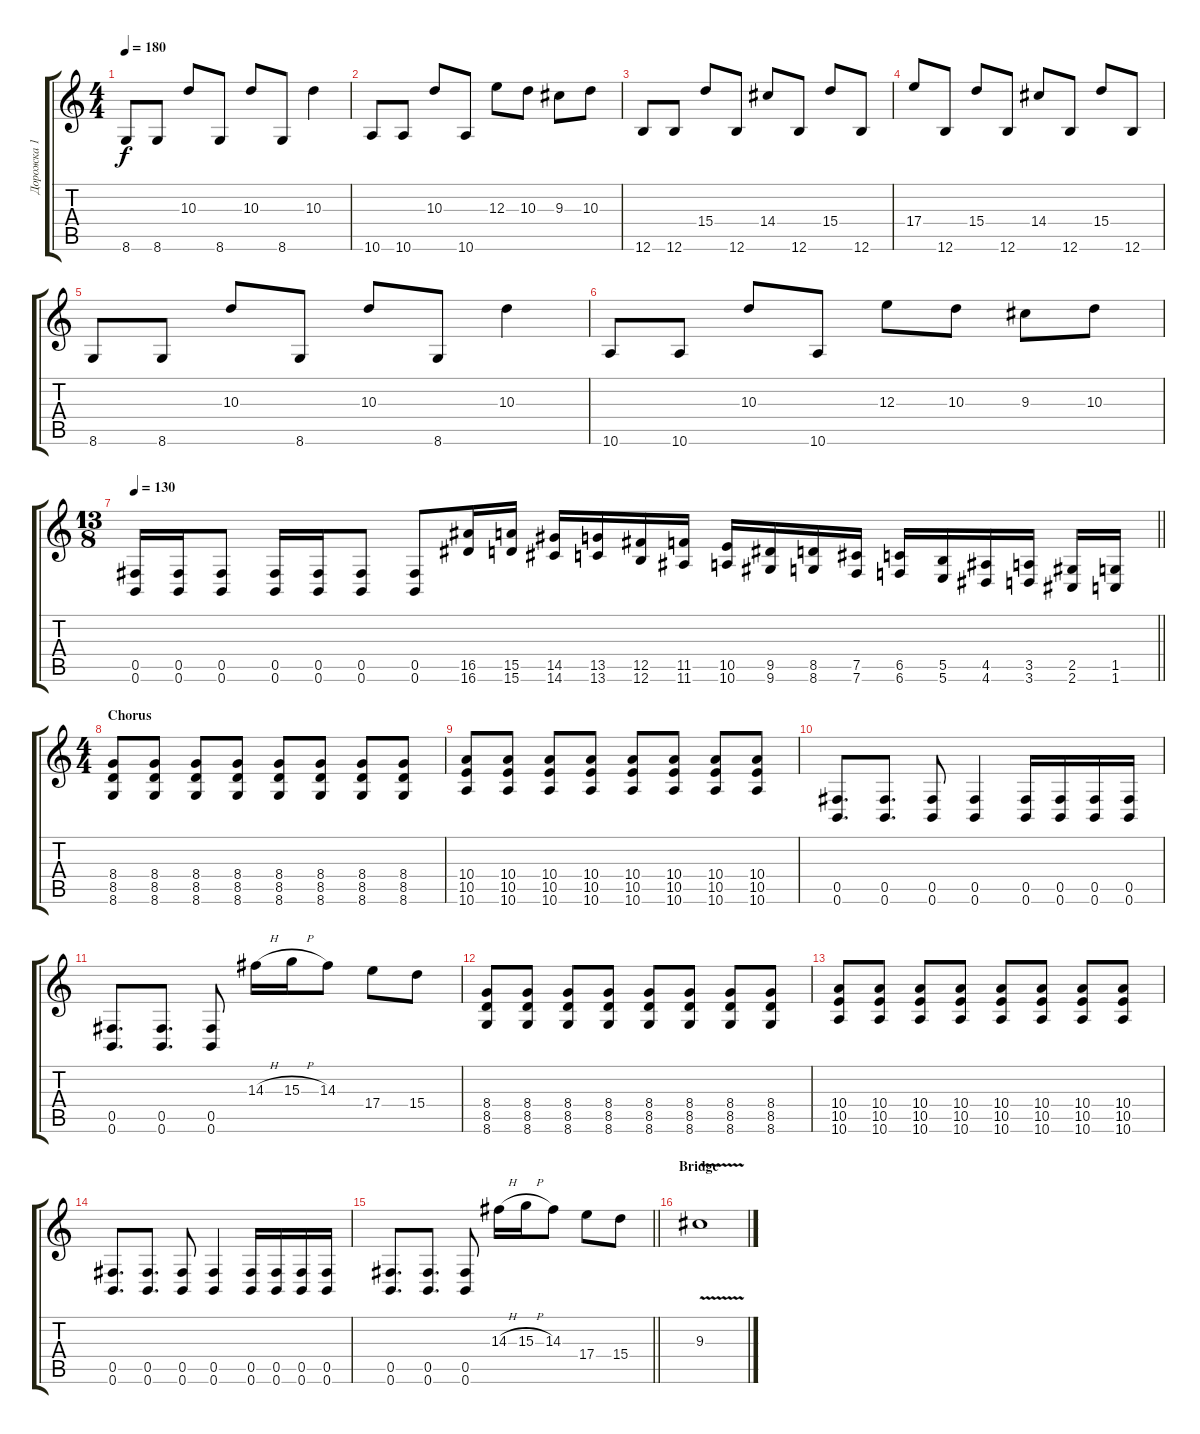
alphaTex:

\track ("Дорожка 1" "Дорожка 1") {instrument distortionguitar}
\staff {score tabs}
\tuning (Db4 Ab3 E3 B2 Gb2 B1) {hide}
\ts (4 4)
\tempo 180
\clef g2
\ks c
8.6.8{dy f} 8.6.8 10.3.8 8.6.8 10.3.8 8.6.8 10.3.4 |
10.6.8 10.6.8 10.3.8 10.6.8 12.3.8 10.3.8 9.3.8 10.3.8 |
12.6.8 12.6.8 15.4.8 12.6.8 14.4.8 12.6.8 15.4.8 12.6.8 |
17.4.8 12.6.8 15.4.8 12.6.8 14.4.8 12.6.8 15.4.8 12.6.8 |
8.6.8 8.6.8 10.3.8 8.6.8 10.3.8 8.6.8 10.3.4 |
10.6.8 10.6.8 10.3.8 10.6.8 12.3.8 10.3.8 9.3.8 10.3.8 |
\ts (13 8)
\tempo 130
\barLineRight lightlight
(0.5 0.6).16 (0.5 0.6).16 (0.5 0.6).8 (0.5 0.6).16 (0.5 0.6).16 (0.5 0.6).8 (0.5 0.6).8 (16.5 16.6).16{instrument guitarfretnoise} (15.5 15.6).16 (14.5 14.6).16 (13.5 13.6).16 (12.5 12.6).16 (11.5 11.6).16 (10.5 10.6).16 (9.5 9.6).16 (8.5 8.6).16 (7.5 7.6).16 (6.5 6.6).16 (5.5 5.6).16 (4.5 4.6).16 (3.5 3.6).16 (2.5 2.6).16 (1.5 1.6).16 |
\ts (4 4)
\section ("" "Chorus")
(8.4 8.5 8.6).8{instrument distortionguitar} (8.4 8.5 8.6).8 (8.4 8.5 8.6).8 (8.4 8.5 8.6).8 (8.4 8.5 8.6).8 (8.4 8.5 8.6).8 (8.4 8.5 8.6).8 (8.4 8.5 8.6).8 |
(10.4 10.5 10.6).8 (10.4 10.5 10.6).8 (10.4 10.5 10.6).8 (10.4 10.5 10.6).8 (10.4 10.5 10.6).8 (10.4 10.5 10.6).8 (10.4 10.5 10.6).8 (10.4 10.5 10.6).8 |
(0.5 0.6).8{d} (0.5 0.6).8{d} (0.5 0.6).8 (0.5 0.6).4 (0.5 0.6).16 (0.5 0.6).16 (0.5 0.6).16 (0.5 0.6).16 |
(0.5 0.6).8{d} (0.5 0.6).8{d} (0.5 0.6).8 14.3{h}.16 15.3{h}.16 14.3.8 17.4.8 15.4.8 |
(8.4 8.5 8.6).8 (8.4 8.5 8.6).8 (8.4 8.5 8.6).8 (8.4 8.5 8.6).8 (8.4 8.5 8.6).8 (8.4 8.5 8.6).8 (8.4 8.5 8.6).8 (8.4 8.5 8.6).8 |
(10.4 10.5 10.6).8 (10.4 10.5 10.6).8 (10.4 10.5 10.6).8 (10.4 10.5 10.6).8 (10.4 10.5 10.6).8 (10.4 10.5 10.6).8 (10.4 10.5 10.6).8 (10.4 10.5 10.6).8 |
(0.5 0.6).8{d} (0.5 0.6).8{d} (0.5 0.6).8 (0.5 0.6).4 (0.5 0.6).16 (0.5 0.6).16 (0.5 0.6).16 (0.5 0.6).16 |
\barLineRight lightlight
(0.5 0.6).8{d} (0.5 0.6).8{d} (0.5 0.6).8 14.3{h}.16 15.3{h}.16 14.3.8 17.4.8 15.4.8 |
\section ("" "Bridge")
9.3{v}.1
